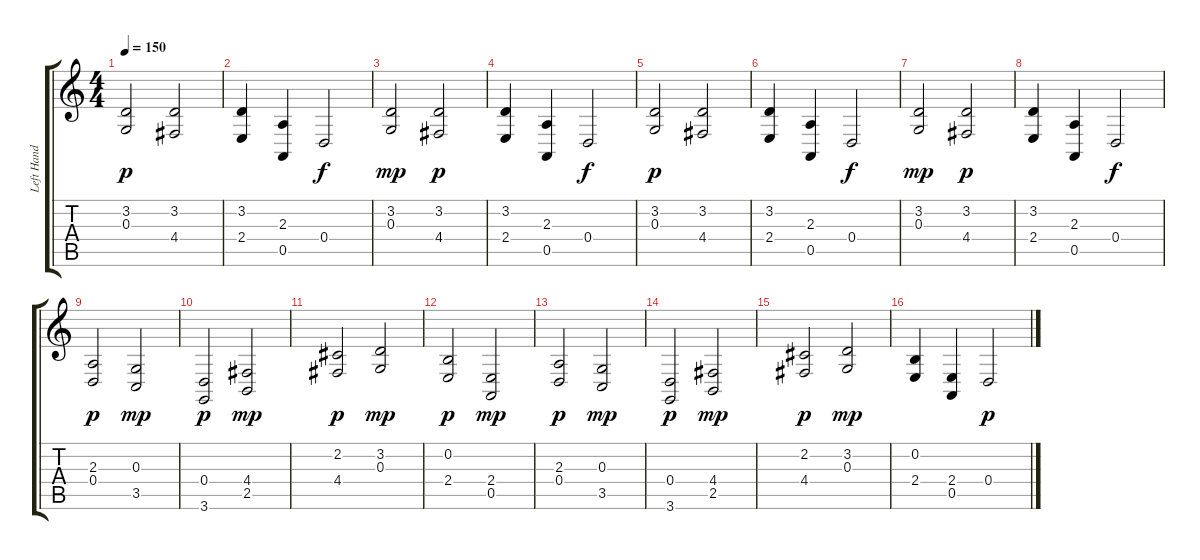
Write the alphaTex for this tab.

\track ("Left Hand" "Left Hand") {instrument honkytonkpiano}
\staff {score tabs}
\tuning (E4 B3 G3 D3 A2 E2) {hide}
\ts (4 4)
\tempo 150
\clef g2
\ks c
(3.2 0.3).2{dy p} (3.2 4.4).2 |
(3.2 2.4).4 (2.3 0.5).4 0.4.2{dy f} |
(3.2 0.3).2{dy mp} (3.2 4.4).2{dy p} |
(3.2 2.4).4 (2.3 0.5).4 0.4.2{dy f} |
(3.2 0.3).2{dy p} (3.2 4.4).2 |
(3.2 2.4).4 (2.3 0.5).4 0.4.2{dy f} |
(3.2 0.3).2{dy mp} (3.2 4.4).2{dy p} |
(3.2 2.4).4 (2.3 0.5).4 0.4.2{dy f} |
(2.3 0.4).2{dy p} (0.3 3.5).2{dy mp} |
(0.4 3.6).2{dy p} (4.4 2.5).2{dy mp} |
(2.2 4.4).2{dy p} (3.2 0.3).2{dy mp} |
(0.2 2.4).2{dy p} (2.4 0.5).2{dy mp} |
(2.3 0.4).2{dy p} (0.3 3.5).2{dy mp} |
(0.4 3.6).2{dy p} (4.4 2.5).2{dy mp} |
(2.2 4.4).2{dy p} (3.2 0.3).2{dy mp} |
(0.2 2.4).4 (2.4 0.5).4 0.4.2{dy p}
